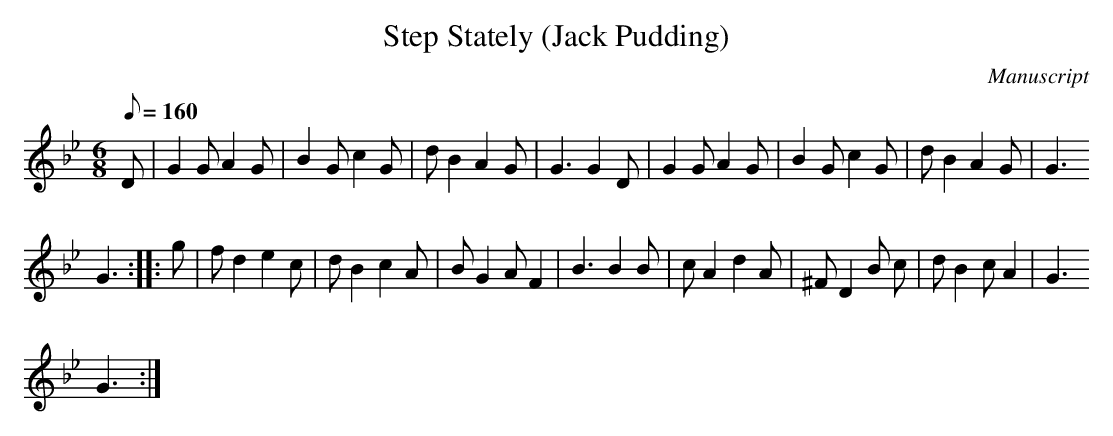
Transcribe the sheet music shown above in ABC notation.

X:1
T: Step Stately (Jack Pudding)
M:6/8
L:1/8
Q:160
O:Manuscript
K:Gm
D|G2 G A2 G|B2 G c2 G|d B2 A2 G|G3 G2 D|G2 G A2 G|B2 G c2 G|d B2 A2 G|G3
 G3::\
g|f d2 e2 c|d B2 c2 A|B G2 A F2|B3 B2 B|c A2 d2 A|^F D2 B c|d B2 c A2|G3
 G3:|
